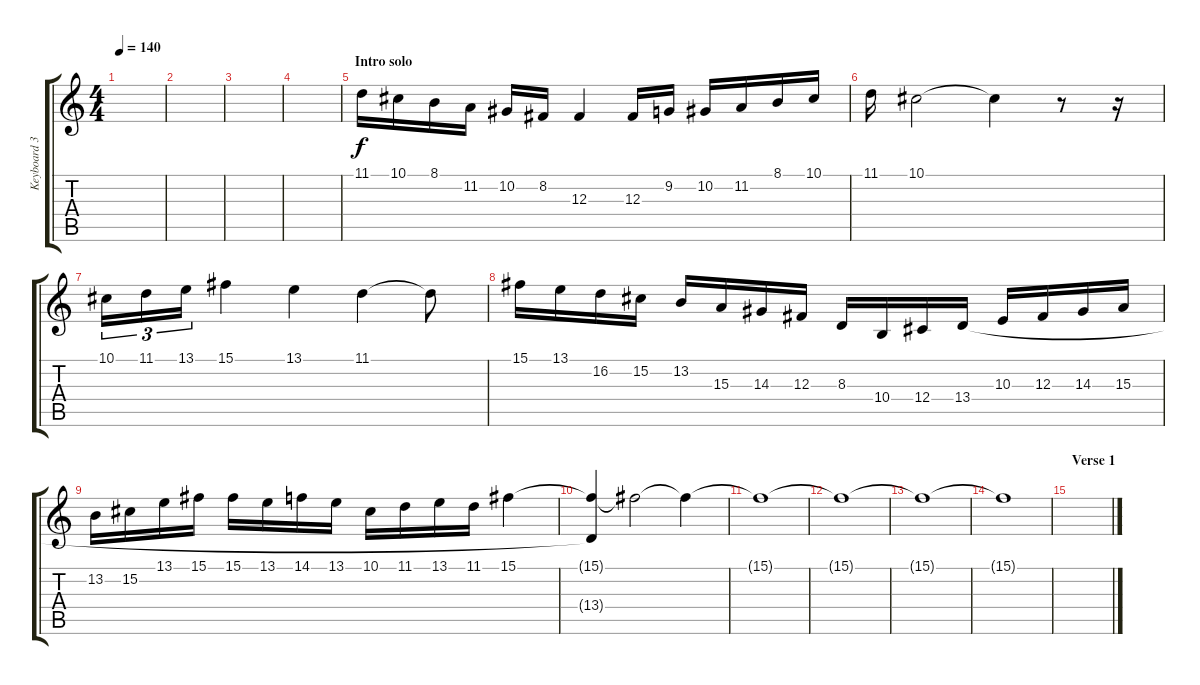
\track ("Keyboard 3" "Keyboard 3") {instrument ocarina}
\staff {score tabs}
\tuning (Eb4 Bb3 Gb3 Db3 Ab2 Eb2) {hide}
\ts (4 4)
\tempo 140
\clef g2
\ks c
|
|
|
|
\section ("" "Intro solo")
11.1.16 10.1.16 8.1.16 11.2.16 10.2.16 8.2.16 12.3.4 12.3.16 9.2.16 10.2.16 11.2.16 8.1.16 10.1.16 |
11.1.16 10.1.2 10.1{t}.4 r.8 r.16 |
10.1.16{tu (3 2)} 11.1.16{tu (3 2)} 13.1.16{tu (3 2)} 15.1.4 13.1.4 11.1.4 11.1{t}.8 |
15.1.16 13.1.16 16.2.16 15.2.16 13.2.16 15.3.16 14.3.16 12.3.16 8.3.16 10.4.16 12.4.16 13.4.16 10.3.16 12.3.16 14.3.16 15.3.16 |
13.2.16 15.2.16 13.1.16 15.1.16 15.1.16 13.1.16 14.1.16 13.1.16 10.1.16 11.1.16 13.1.16 11.1.16 15.1.4{volume 10} |
(15.1{t} 13.4{t}).4 15.1{t}.2 15.1{t}.4 |
15.1{t}.1 |
15.1{t}.1 |
15.1{t}.1 |
15.1{t}.1 |
\section ("" "Verse 1")
